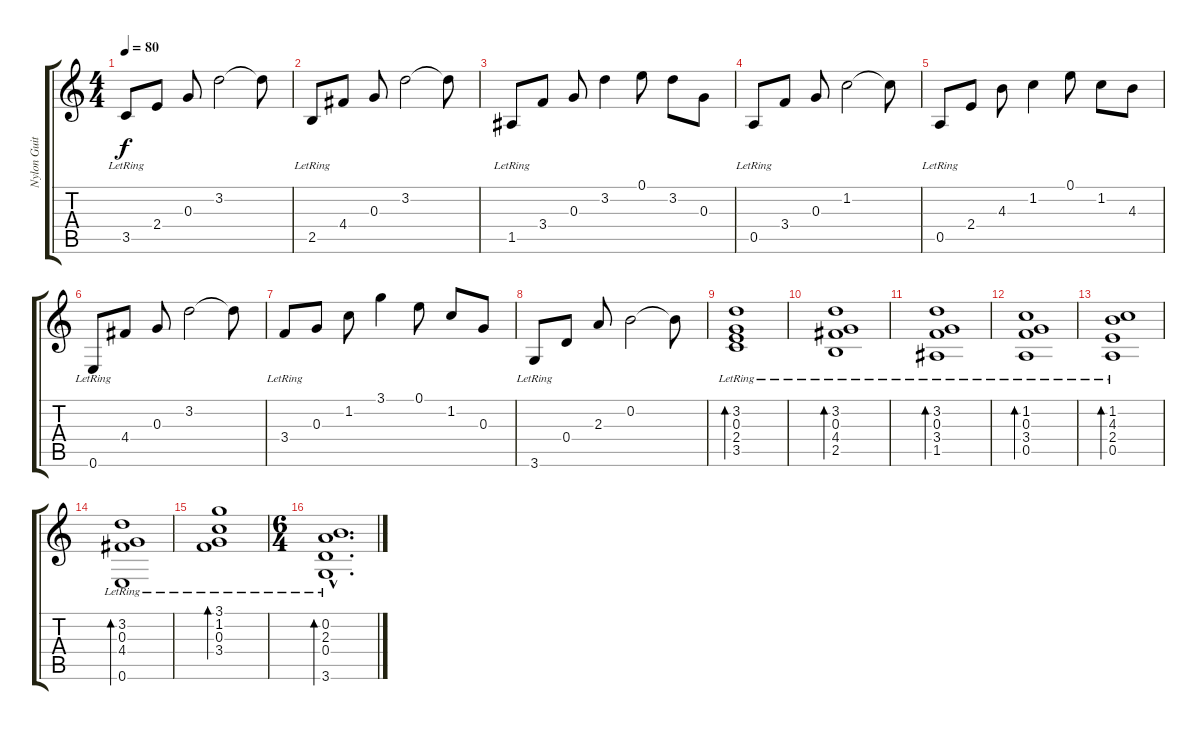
\track ("Nylon Guitar" "Nylon Guit") {instrument acousticguitarnylon}
\staff {score tabs}
\tuning (E4 B3 G3 D3 A2 E2) {hide}
\ts (4 4)
\tempo 80
\clef g2
\ks c
3.5{lr}.8{dy f} 2.4.8 0.3.8 3.2.2 3.2{t}.8 |
2.5{lr}.8 4.4.8 0.3.8 3.2.2 3.2{t}.8 |
1.5{lr}.8 3.4.8 0.3.8 3.2.4 0.1.8 3.2.8 0.3.8 |
0.5{lr}.8 3.4.8 0.3.8 1.2.2 1.2{t}.8 |
0.5{lr}.8 2.4.8 4.3.8 1.2.4 0.1.8 1.2.8 4.3.8 |
0.6{lr}.8 4.4.8 0.3.8 3.2.2 3.2{t}.8 |
3.4{lr}.8 0.3.8 1.2.8 3.1.4 0.1.8 1.2.8 0.3.8 |
3.6{lr}.8 0.4.8 2.3.8 0.2.2 0.2{t}.8 |
(3.2 0.3 2.4 3.5{lr}).1{bd 240} |
(3.2 0.3 4.4 2.5{lr}).1{bd 240} |
(3.2 0.3 3.4 1.5{lr}).1{bd 240} |
(1.2 0.3 3.4 0.5{lr}).1{bd 240} |
(1.2 4.3 2.4 0.5{lr}).1{bd 240} |
(3.2 0.3 4.4 0.6{lr}).1{bd 240} |
(3.1 1.2 0.3 3.4{lr}).1{bd 240} |
\ts (6 4)
(0.2{hac} 2.3{hac} 0.4{hac} 3.6{hac lr}).1{d bd 240}
